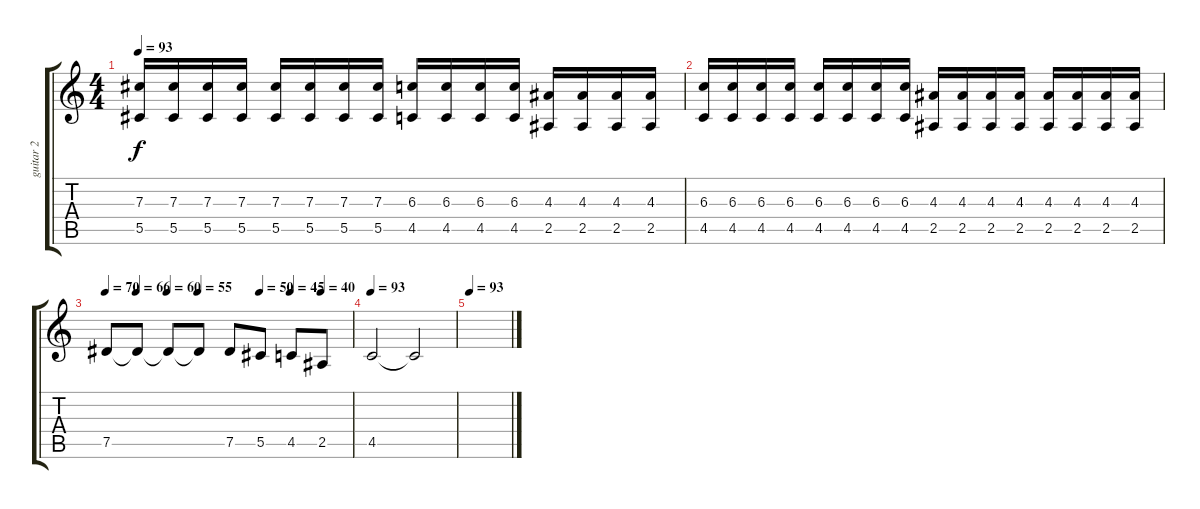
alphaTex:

\track ("guitar 2" "guitar 2") {instrument distortionguitar}
\staff {score tabs}
\tuning (Eb4 Bb3 Gb3 Db3 Ab2 Eb2) {hide}
\ts (4 4)
\tempo 93
\clef g2
\ks c
(7.3 5.5).16{dy f} (7.3 5.5).16 (7.3 5.5).16 (7.3 5.5).16 (7.3 5.5).16 (7.3 5.5).16 (7.3 5.5).16 (7.3 5.5).16 (6.3 4.5).16 (6.3 4.5).16 (6.3 4.5).16 (6.3 4.5).16 (4.3 2.5).16 (4.3 2.5).16 (4.3 2.5).16 (4.3 2.5).16 |
(6.3 4.5).16 (6.3 4.5).16 (6.3 4.5).16 (6.3 4.5).16 (6.3 4.5).16 (6.3 4.5).16 (6.3 4.5).16 (6.3 4.5).16 (4.3 2.5).16 (4.3 2.5).16 (4.3 2.5).16 (4.3 2.5).16 (4.3 2.5).16 (4.3 2.5).16 (4.3 2.5).16 (4.3 2.5).16 |
\tempo 70
\tempo (66 0.125)
\tempo (60 0.25)
\tempo (55 0.375)
\tempo (50 0.625)
\tempo (45 0.75)
\tempo (40 0.875)
7.5.8 7.5{t}.8 7.5{t}.8 7.5{t}.8 7.5.8 5.5.8 4.5.8 2.5.8 |
\tempo 93
4.5.2 4.5{t}.2 |
\tempo 93
